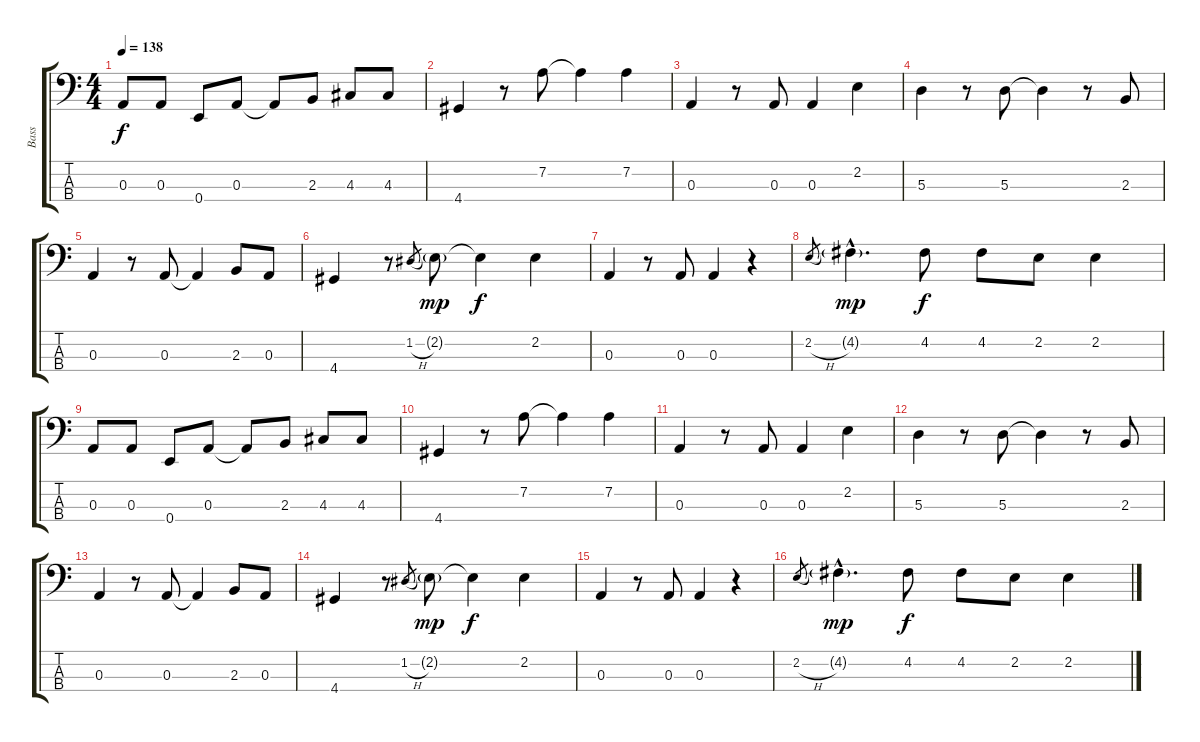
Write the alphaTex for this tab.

\track ("Bass" "Bass") {instrument electricbassfinger}
\staff {score tabs}
\tuning (G2 D2 A1 E1) {hide}
\ts (4 4)
\tempo 138
\clef f4
\ks c
0.3.8{dy f} 0.3.8 0.4.8 0.3.8 0.3{t}.8 2.3.8 4.3.8 4.3.8 |
4.4.4 r.8 7.2.8 7.2{t}.4 7.2.4 |
0.3.4 r.8 0.3.8 0.3.4 2.2.4 |
5.3.4 r.8 5.3.8 5.3{t}.4 r.8 2.3.8 |
0.3.4 r.8 0.3.8 0.3{t}.4 2.3.8 0.3.8 |
4.4.4 r.8 1.2{h}.8{gr} 2.2{g}.8{dy mp} 2.2{t}.4{dy f} 2.2.4 |
0.3.4 r.8 0.3.8 0.3.4 r.4 |
2.2{h}.8{gr} 4.2{g hac}.4{d dy mp} 4.2.8{dy f} 4.2.8 2.2.8 2.2.4 |
0.3.8 0.3.8 0.4.8 0.3.8 0.3{t}.8 2.3.8 4.3.8 4.3.8 |
4.4.4 r.8 7.2.8 7.2{t}.4 7.2.4 |
0.3.4 r.8 0.3.8 0.3.4 2.2.4 |
5.3.4 r.8 5.3.8 5.3{t}.4 r.8 2.3.8 |
0.3.4 r.8 0.3.8 0.3{t}.4 2.3.8 0.3.8 |
4.4.4 r.8 1.2{h}.8{gr} 2.2{g}.8{dy mp} 2.2{t}.4{dy f} 2.2.4 |
0.3.4 r.8 0.3.8 0.3.4 r.4 |
2.2{h}.8{gr} 4.2{g hac}.4{d dy mp} 4.2.8{dy f} 4.2.8 2.2.8 2.2.4
